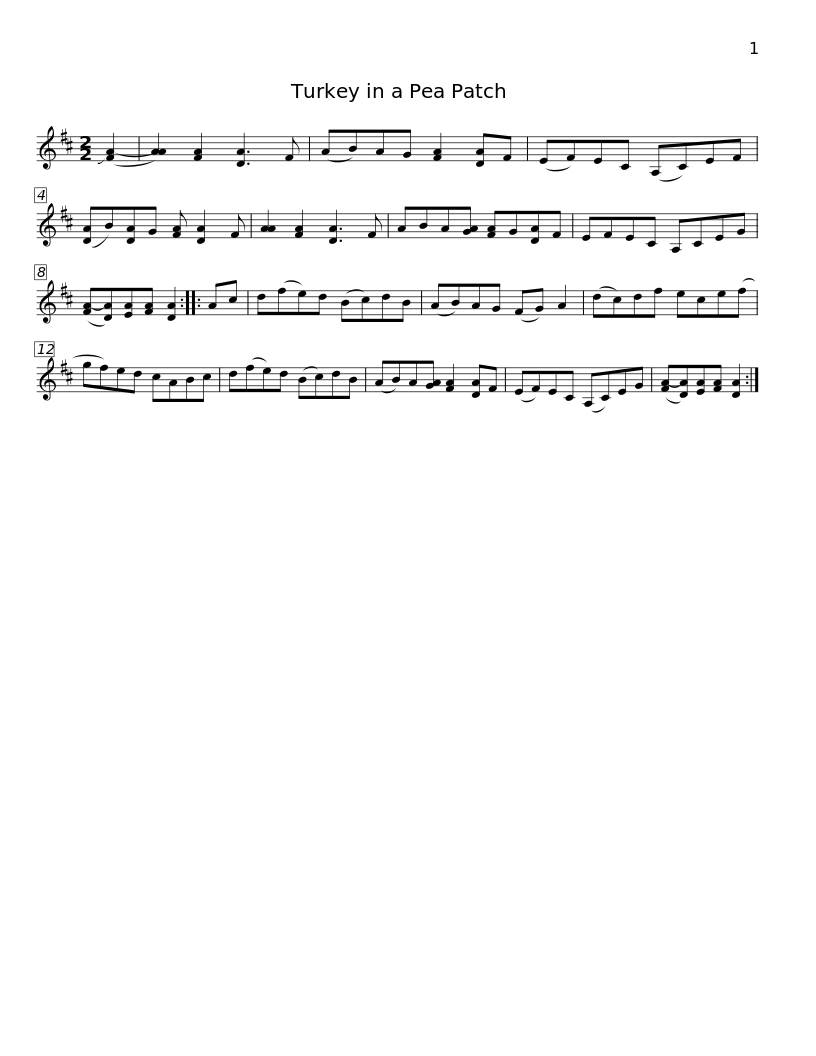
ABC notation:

X:1
L:1/8
M:2/2
I:linebreak $
K:D
V:1 treble
V:1
 (!slide![FA-]2 | [AA]2) [FA]2 [DA]3 F | (AB)AG [FA]2 [DA]F | (EF)EC (A,C)EF | ([DA]B)[DA]G [FA] [DA]2 F | %5
 [AA]2 [FA]2 [DA]3 F |$ ABA[GA] [FA]G[DA]F | EFEC A,CEG | ([FA-][DA])[EA][FA] [DA]2 :: Ac | %10
 d(fe)d (Bc)dB | (AB)AG (FG) A2 |$ (dc)df ece(f | gf)ed cABc | d(fe)d (Bc)dB | %15
 (AB)A[GA] [FA]2 [DA]F | (EF)EC (A,C)EG |$ ([FA-][DA])[EA][FA] [DA]2 :| %18
